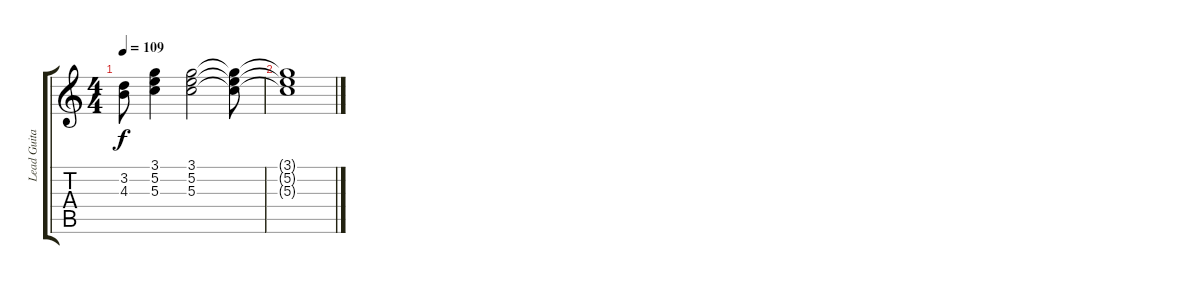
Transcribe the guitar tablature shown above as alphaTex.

\track ("Lead Guitar 2" "Lead Guita") {instrument electricguitarclean}
\staff {score tabs}
\tuning (E4 B3 G3 D3 A2 E2) {hide}
\ts (4 4)
\tempo 109
\clef g2
\ks c
(3.2 4.3).8{dy f} (3.1 5.2 5.3).4 (3.1 5.2 5.3).2 (3.1{t} 5.2{t} 5.3{t}).8 |
(3.1{t} 5.2{t} 5.3{t}).1
